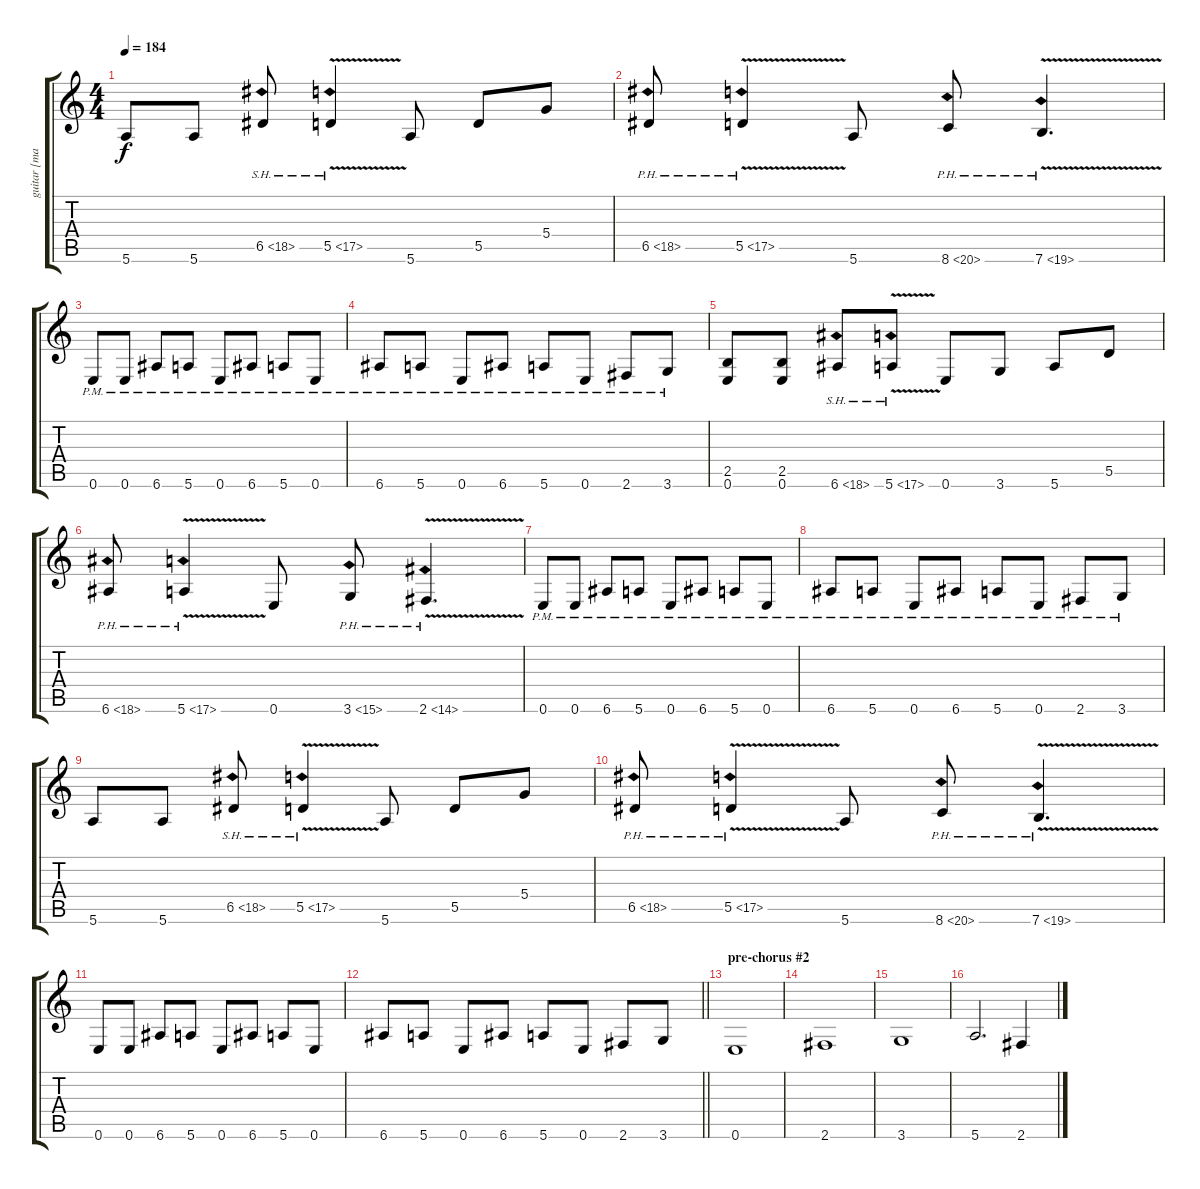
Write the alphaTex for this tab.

\track ("guitar [maneki]" "guitar [ma") {instrument distortionguitar}
\staff {score tabs}
\tuning (E4 B3 G3 D3 A2 E2) {hide}
\ts (4 4)
\tempo 184
\clef g2
\ks c
5.6.8{dy f} 5.6.8 6.5{sh 12}.8 5.5{sh 12 v}.4 5.6.8 5.5.8 5.4.8 |
6.5{ph 12}.8 5.5{ph 12 v}.4 5.6.8 8.6{ph 12}.8 7.6{ph 12 v}.4{d} |
0.6{pm}.8 0.6{pm}.8 6.6{pm}.8 5.6{pm}.8 0.6{pm}.8 6.6{pm}.8 5.6{pm}.8 0.6{pm}.8 |
6.6{pm}.8 5.6{pm}.8 0.6{pm}.8 6.6{pm}.8 5.6{pm}.8 0.6{pm}.8 2.6{pm}.8 3.6{pm}.8 |
(2.5 0.6).8 (2.5 0.6).8 6.6{sh 12}.8 5.6{sh 12 v}.8 0.6.8 3.6.8 5.6.8 5.5.8 |
6.6{ph 12}.8 5.6{ph 12 v}.4 0.6.8 3.6{ph 12}.8 2.6{ph 12 v}.4{d} |
0.6{pm}.8 0.6{pm}.8 6.6{pm}.8 5.6{pm}.8 0.6{pm}.8 6.6{pm}.8 5.6{pm}.8 0.6{pm}.8 |
6.6{pm}.8 5.6{pm}.8 0.6{pm}.8 6.6{pm}.8 5.6{pm}.8 0.6{pm}.8 2.6{pm}.8 3.6{pm}.8 |
5.6.8 5.6.8 6.5{sh 12}.8 5.5{sh 12 v}.4 5.6.8 5.5.8 5.4.8 |
6.5{ph 12}.8 5.5{ph 12 v}.4 5.6.8 8.6{ph 12}.8 7.6{ph 12 v}.4{d} |
0.6.8 0.6.8 6.6.8 5.6.8 0.6.8 6.6.8 5.6.8 0.6.8 |
\barLineRight lightlight
6.6.8 5.6.8 0.6.8 6.6.8 5.6.8 0.6.8 2.6.8 3.6.8 |
\section ("" "pre-chorus #2")
0.6.1 |
2.6.1 |
3.6.1 |
5.6.2{d} 2.6.4
